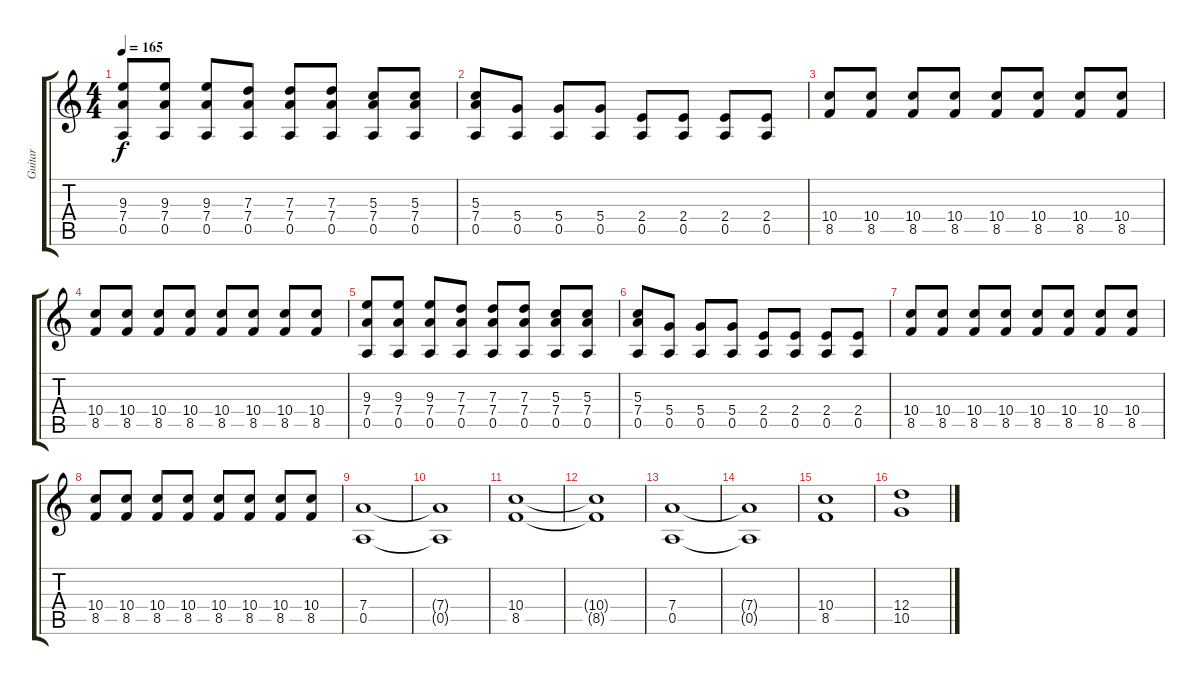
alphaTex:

\track ("Guitar" "Guitar") {instrument distortionguitar}
\staff {score tabs}
\tuning (E4 B3 G3 D3 A2 E2) {hide}
\ts (4 4)
\tempo 165
\clef g2
\ks c
(9.3 7.4 0.5).8{dy f instrument distortionguitar} (9.3 7.4 0.5).8 (9.3 7.4 0.5).8 (7.3 7.4 0.5).8 (7.3 7.4 0.5).8 (7.3 7.4 0.5).8 (5.3 7.4 0.5).8 (5.3 7.4 0.5).8 |
(5.3 7.4 0.5).8 (5.4 0.5).8 (5.4 0.5).8 (5.4 0.5).8 (2.4 0.5).8 (2.4 0.5).8 (2.4 0.5).8 (2.4 0.5).8 |
(10.4 8.5).8 (10.4 8.5).8 (10.4 8.5).8 (10.4 8.5).8 (10.4 8.5).8 (10.4 8.5).8 (10.4 8.5).8 (10.4 8.5).8 |
(10.4 8.5).8 (10.4 8.5).8 (10.4 8.5).8 (10.4 8.5).8 (10.4 8.5).8 (10.4 8.5).8 (10.4 8.5).8 (10.4 8.5).8 |
(9.3 7.4 0.5).8 (9.3 7.4 0.5).8 (9.3 7.4 0.5).8 (7.3 7.4 0.5).8 (7.3 7.4 0.5).8 (7.3 7.4 0.5).8 (5.3 7.4 0.5).8 (5.3 7.4 0.5).8 |
(5.3 7.4 0.5).8 (5.4 0.5).8 (5.4 0.5).8 (5.4 0.5).8 (2.4 0.5).8 (2.4 0.5).8 (2.4 0.5).8 (2.4 0.5).8 |
(10.4 8.5).8 (10.4 8.5).8 (10.4 8.5).8 (10.4 8.5).8 (10.4 8.5).8 (10.4 8.5).8 (10.4 8.5).8 (10.4 8.5).8 |
(10.4 8.5).8 (10.4 8.5).8 (10.4 8.5).8 (10.4 8.5).8 (10.4 8.5).8 (10.4 8.5).8 (10.4 8.5).8 (10.4 8.5).8 |
(7.4 0.5).1 |
(7.4{t} 0.5{t}).1 |
(10.4 8.5).1 |
(10.4{t} 8.5{t}).1 |
(7.4 0.5).1 |
(7.4{t} 0.5{t}).1 |
(10.4 8.5).1 |
(12.4 10.5).1
